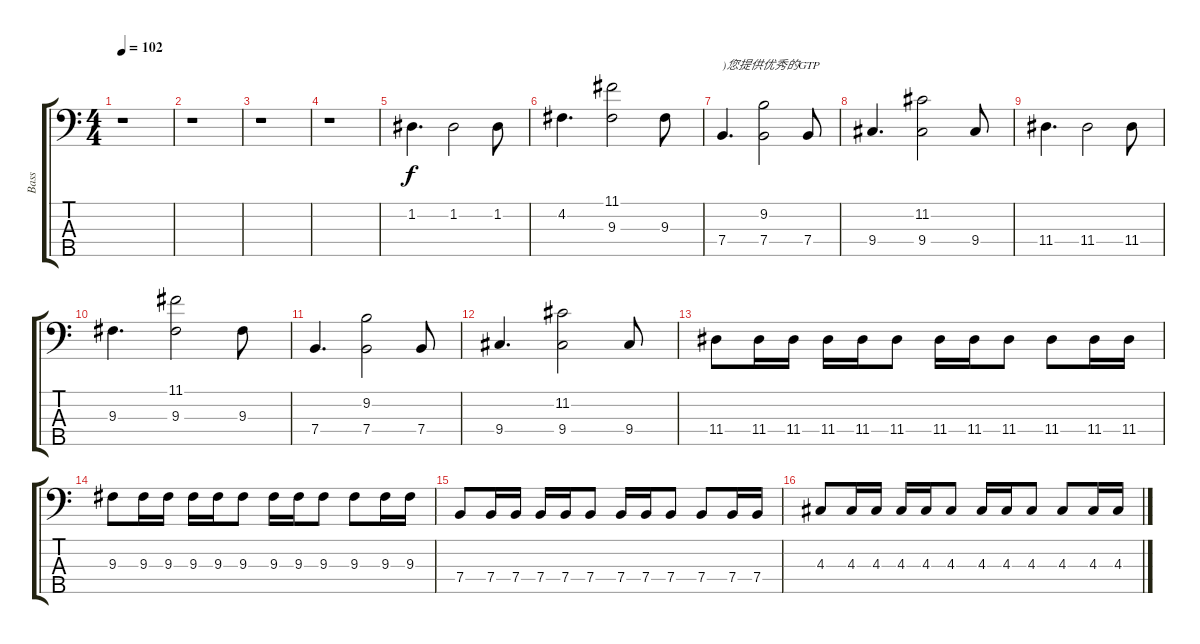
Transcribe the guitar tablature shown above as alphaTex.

\track ("Bass" "Bass") {instrument electricbassfinger}
\staff {score tabs}
\tuning (G2 D2 A1 E1 B0) {hide}
\ts (4 4)
\tempo 102
\clef f4
\ks c
r.1{dy f instrument electricbassfinger} |
r.1 |
r.1 |
r.1 |
1.2.4{d} 1.2.2 1.2.8 |
4.2.4{d} (11.1 9.3).2 9.3.8 |
7.4.4{d txt ")您提供优秀的GTP"} (9.2 7.4).2 7.4.8 |
9.4.4{d} (11.2 9.4).2 9.4.8 |
11.4.4{d} 11.4.2 11.4.8 |
9.3.4{d} (11.1 9.3).2 9.3.8 |
7.4.4{d} (9.2 7.4).2 7.4.8 |
9.4.4{d} (11.2 9.4).2 9.4.8 |
11.4.8 11.4.16 11.4.16 11.4.16 11.4.16 11.4.8 11.4.16 11.4.16 11.4.8 11.4.8 11.4.16 11.4.16 |
9.3.8 9.3.16 9.3.16 9.3.16 9.3.16 9.3.8 9.3.16 9.3.16 9.3.8 9.3.8 9.3.16 9.3.16 |
7.4.8 7.4.16 7.4.16 7.4.16 7.4.16 7.4.8 7.4.16 7.4.16 7.4.8 7.4.8 7.4.16 7.4.16 |
4.3.8 4.3.16 4.3.16 4.3.16 4.3.16 4.3.8 4.3.16 4.3.16 4.3.8 4.3.8 4.3.16 4.3.16
